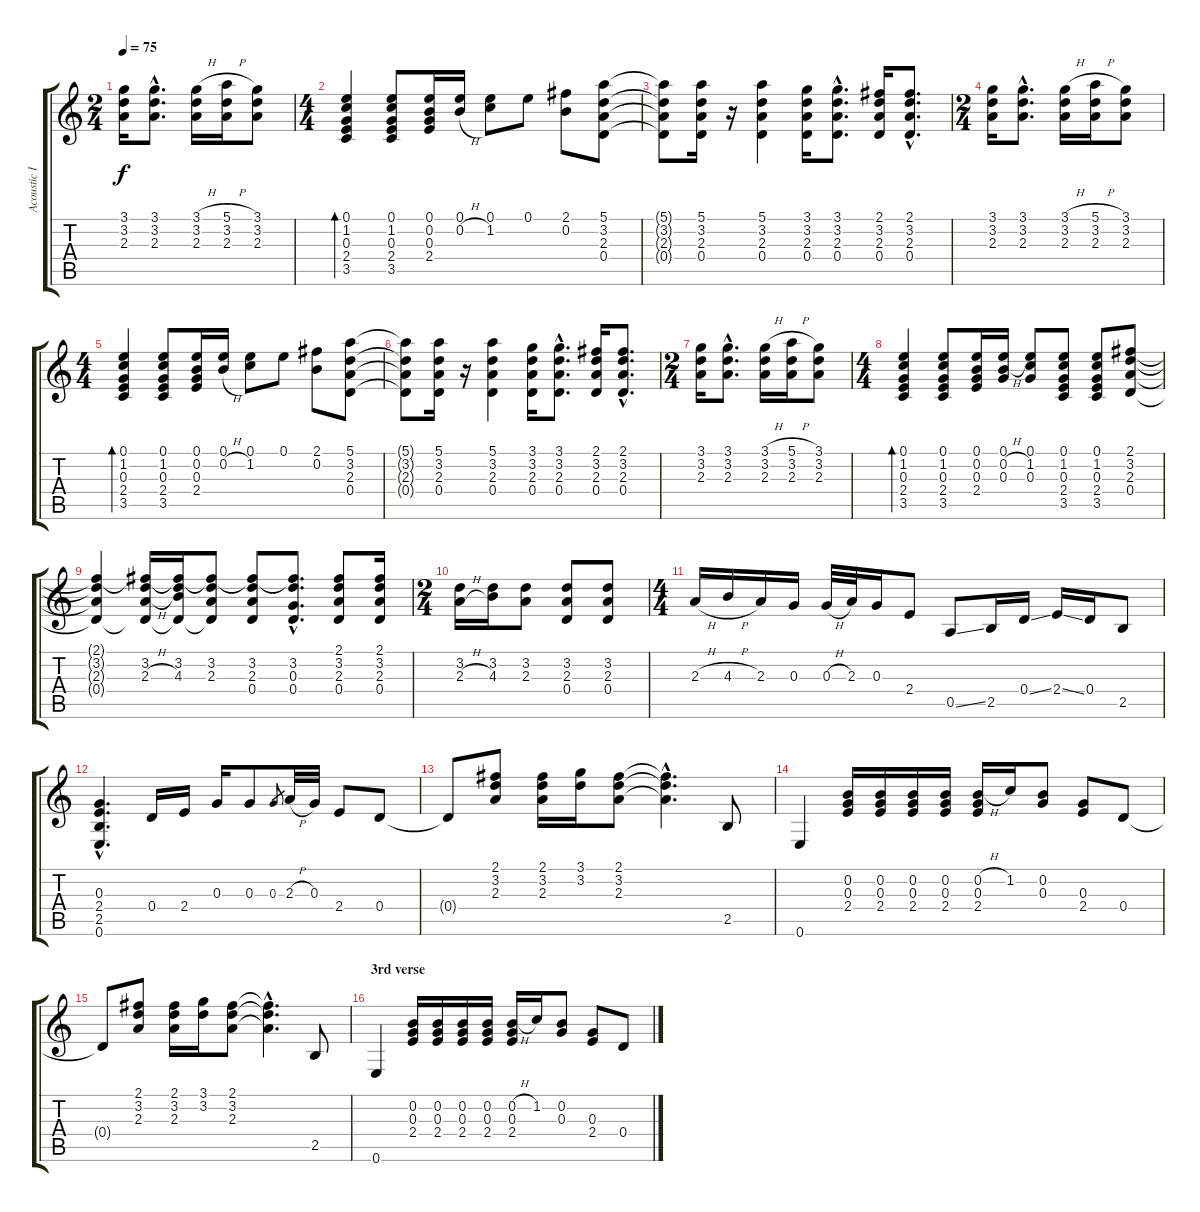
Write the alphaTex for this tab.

\track ("Acoustic I" "Acoustic I") {instrument acousticguitarsteel}
\staff {score tabs}
\tuning (E4 B3 G3 D3 A2 E2) {hide}
\ts (2 4)
\tempo 75
\clef g2
\ks aminor
(3.1 3.2 2.3).16{dy f} (3.1{hac} 3.2{hac} 2.3{hac}).8{d} (3.1{h} 3.2 2.3).16 (5.1{h} 3.2 2.3).16 (3.1 3.2 2.3).8 |
\ts (4 4)
(0.1 1.2 0.3 2.4 3.5).4{bd 120} (0.1 1.2 0.3 2.4 3.5).8 (0.1 0.2 0.3 2.4).16 (0.1 0.2{h}).16 (0.1 1.2).8 0.1.8 (2.1 0.2).8 (5.1 3.2 2.3 0.4).8 |
(5.1{t} 3.2{t} 2.3{t} 0.4{t}).8 (5.1 3.2 2.3 0.4).16 r.16 (5.1 3.2 2.3 0.4).4 (3.1 3.2 2.3 0.4).16 (3.1{hac} 3.2{hac} 2.3{hac} 0.4{hac}).8{d} (2.1 3.2 2.3 0.4).16 (2.1{hac} 3.2{hac} 2.3{hac} 0.4{hac}).8{d} |
\ts (2 4)
(3.1 3.2 2.3).16 (3.1{hac} 3.2{hac} 2.3{hac}).8{d} (3.1{h} 3.2 2.3).16 (5.1{h} 3.2 2.3).16 (3.1 3.2 2.3).8 |
\ts (4 4)
(0.1 1.2 0.3 2.4 3.5).4{bd 120} (0.1 1.2 0.3 2.4 3.5).8 (0.1 0.2 0.3 2.4).16 (0.1 0.2{h}).16 (0.1 1.2).8 0.1.8 (2.1 0.2).8 (5.1 3.2 2.3 0.4).8 |
(5.1{t} 3.2{t} 2.3{t} 0.4{t}).8 (5.1 3.2 2.3 0.4).16 r.16 (5.1 3.2 2.3 0.4).4 (3.1 3.2 2.3 0.4).16 (3.1{hac} 3.2{hac} 2.3{hac} 0.4{hac}).8{d} (2.1 3.2 2.3 0.4).16 (2.1{hac} 3.2{hac} 2.3{hac} 0.4{hac}).8{d} |
\ts (2 4)
(3.1 3.2 2.3).16 (3.1{hac} 3.2{hac} 2.3{hac}).8{d} (3.1{h} 3.2 2.3).16 (5.1{h} 3.2 2.3).16 (3.1 3.2 2.3).8 |
\ts (4 4)
(0.1 1.2 0.3 2.4 3.5).4{bd 120} (0.1 1.2 0.3 2.4 3.5).8 (0.1 0.2 0.3 2.4).16 (0.1 0.2{h} 0.3).16 (0.1 1.2 0.3).8 (0.1 1.2 0.3 2.4 3.5).8 (0.1 1.2 0.3 2.4 3.5).8 (2.1 3.2 2.3 0.4).8 |
(2.1{t} 3.2{t} 2.3{t} 0.4{t}).4 (2.1{t} 3.2 2.3{h} 0.4{t}).16 (2.1{t} 3.2 4.3 0.4{t}).16 (2.1{t} 3.2 2.3 0.4{t}).8 (2.1{t} 3.2 2.3 0.4).8 (2.1{hac t} 3.2{hac} 0.3{hac} 0.4{hac}).8{d} (2.1 3.2 2.3 0.4).8 (2.1 3.2 2.3 0.4).16 |
\ts (2 4)
(3.2 2.3{h}).16 (3.2 4.3).16 (3.2 2.3).8 (3.2 2.3 0.4).8 (3.2 2.3 0.4).8 |
\ts (4 4)
2.3{h}.16 4.3{h}.16 2.3.16 0.3.16 0.3{h}.32 2.3.32 0.3.16 2.4.8 0.5{ss}.8 2.5.16 0.4{ss}.16 2.4{ss}.16 0.4.16 2.5.8 |
(0.3{hac} 2.4{hac} 2.5{hac} 0.6{hac}).4{d} 0.4.16 2.4.16 0.3.16 0.3.8 0.3.8{gr} 2.3{h}.32 0.3.32 2.4.8 0.4.8 |
0.4{t}.8 (2.1 3.2 2.3).8 (2.1 3.2 2.3).16 (3.1 3.2).16 (2.1 3.2 2.3).8 (2.1{hac t} 3.2{hac t} 2.3{hac t}).4{d} 2.5.8 |
0.6.4 (0.2 0.3 2.4).16 (0.2 0.3 2.4).16 (0.2 0.3 2.4).16 (0.2 0.3 2.4).16 (0.2{h} 0.3 2.4).16 1.2.16 (0.2 0.3).8 (0.3 2.4).8 0.4.8 |
0.4{t}.8 (2.1 3.2 2.3).8 (2.1 3.2 2.3).16 (3.1 3.2).16 (2.1 3.2 2.3).8 (2.1{hac t} 3.2{hac t} 2.3{hac t}).4{d} 2.5.8 |
\section ("" "3rd verse")
0.6.4 (0.2 0.3 2.4).16 (0.2 0.3 2.4).16 (0.2 0.3 2.4).16 (0.2 0.3 2.4).16 (0.2{h} 0.3 2.4).16 1.2.16 (0.2 0.3).8 (0.3 2.4).8 0.4.8
